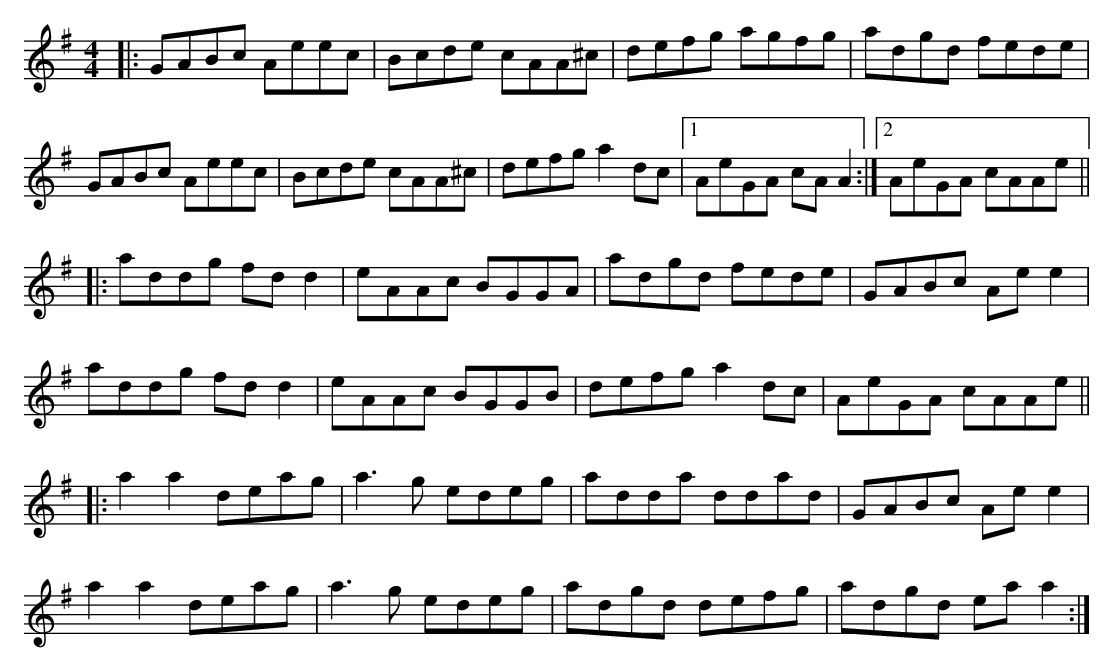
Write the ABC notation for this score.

X:1
M:4/4
K:G
|:GABc Aeec|Bcde cAA^c|defg agfg|adgd fede|
GABc Aeec|Bcde cAA^c|defg a2dc|1 AeGA cA A2:|2 AeGA cAAe||
|:addg fdd2|eAAc BGGA|adgd fede|GABc Ae e2|
addg fdd2|eAAc BGGB|defg a2dc|AeGA cAAe||
|:a2a2 deag|a3g edeg|adda ddad|GABc Ae e2|
a2a2 deag|a3g edeg|adgd defg|adgd ea a2:|
